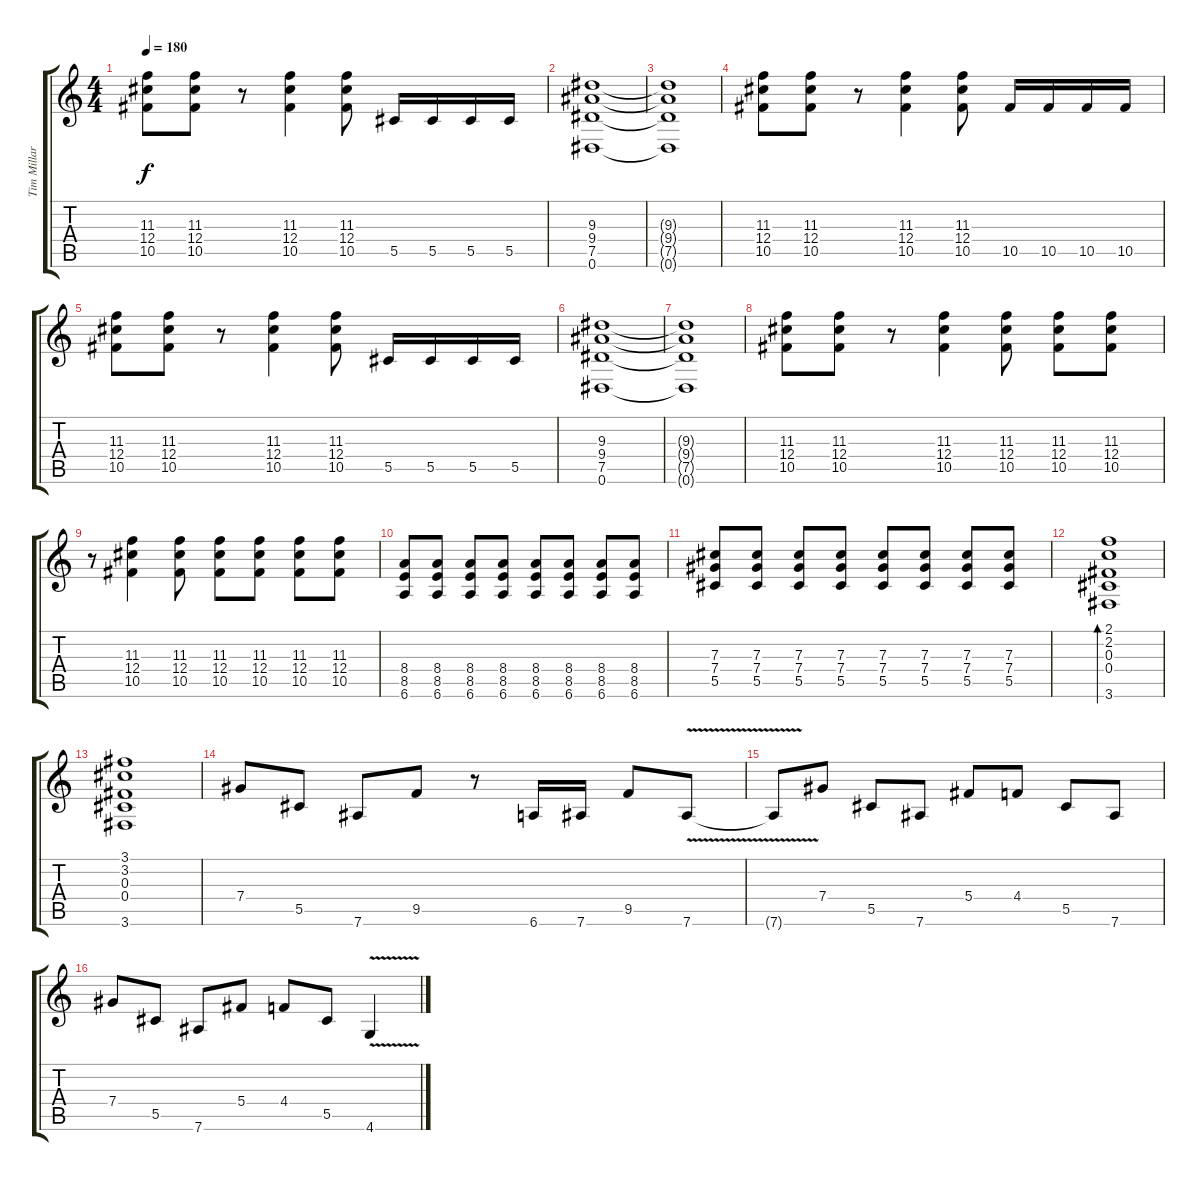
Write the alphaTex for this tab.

\track ("Tim Millar (Rhythm)" "Tim Millar") {instrument distortionguitar}
\staff {score tabs}
\tuning (Eb4 Bb3 Gb3 Db3 Ab2 Eb2) {hide}
\ts (4 4)
\tempo 180
\clef g2
\ks c
(11.3 12.4 10.5).8{dy f} (11.3 12.4 10.5).8 r.8 (11.3 12.4 10.5).4 (11.3 12.4 10.5).8 5.5.16 5.5.16 5.5.16 5.5.16 |
(9.3 9.4 7.5 0.6).1 |
(9.3{t} 9.4{t} 7.5{t} 0.6{t}).1 |
(11.3 12.4 10.5).8 (11.3 12.4 10.5).8 r.8 (11.3 12.4 10.5).4 (11.3 12.4 10.5).8 10.5.16 10.5.16 10.5.16 10.5.16 |
(11.3 12.4 10.5).8 (11.3 12.4 10.5).8 r.8 (11.3 12.4 10.5).4 (11.3 12.4 10.5).8 5.5.16 5.5.16 5.5.16 5.5.16 |
(9.3 9.4 7.5 0.6).1 |
(9.3{t} 9.4{t} 7.5{t} 0.6{t}).1 |
(11.3 12.4 10.5).8 (11.3 12.4 10.5).8 r.8 (11.3 12.4 10.5).4 (11.3 12.4 10.5).8 (11.3 12.4 10.5).8 (11.3 12.4 10.5).8 |
r.8 (11.3 12.4 10.5).4 (11.3 12.4 10.5).8 (11.3 12.4 10.5).8 (11.3 12.4 10.5).8 (11.3 12.4 10.5).8 (11.3 12.4 10.5).8 |
(8.4 8.5 6.6).8 (8.4 8.5 6.6).8 (8.4 8.5 6.6).8 (8.4 8.5 6.6).8 (8.4 8.5 6.6).8 (8.4 8.5 6.6).8 (8.4 8.5 6.6).8 (8.4 8.5 6.6).8 |
(7.3 7.4 5.5).8 (7.3 7.4 5.5).8 (7.3 7.4 5.5).8 (7.3 7.4 5.5).8 (7.3 7.4 5.5).8 (7.3 7.4 5.5).8 (7.3 7.4 5.5).8 (7.3 7.4 5.5).8 |
(2.1 2.2 0.3 0.4 3.6).1{bd 120} |
(3.1 3.2 0.3 0.4 3.6).1 |
7.4.8 5.5.8 7.6.8 9.5.8 r.8 6.6.16 7.6.16 9.5.8 7.6{v}.8 |
7.6{t}.8 7.4.8 5.5.8 7.6.8 5.4.8 4.4.8 5.5.8 7.6.8 |
7.4.8 5.5.8 7.6.8 5.4.8 4.4.8 5.5.8 4.6{v}.4
